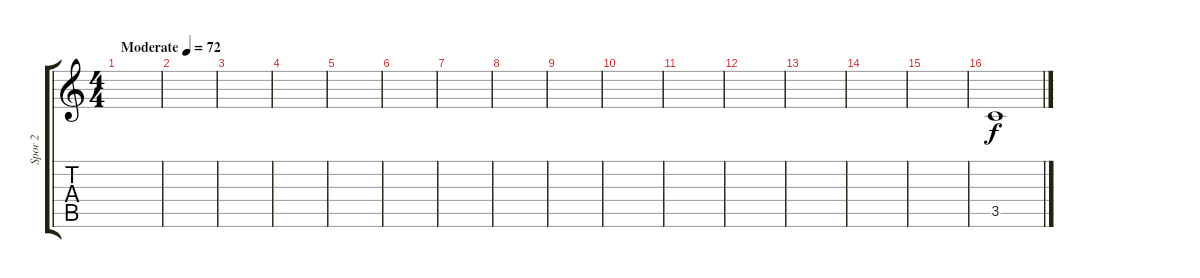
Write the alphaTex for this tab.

\track ("Spor 2" "Spor 2") {instrument electricbassfinger}
\staff {score tabs}
\tuning (E4 B3 G3 D3 A2 E2) {hide}
\ts (4 4)
\tempo (72 "Moderate")
\clef g2
\ks c
|
|
|
|
|
|
|
|
|
|
|
|
|
|
|
3.5.1
